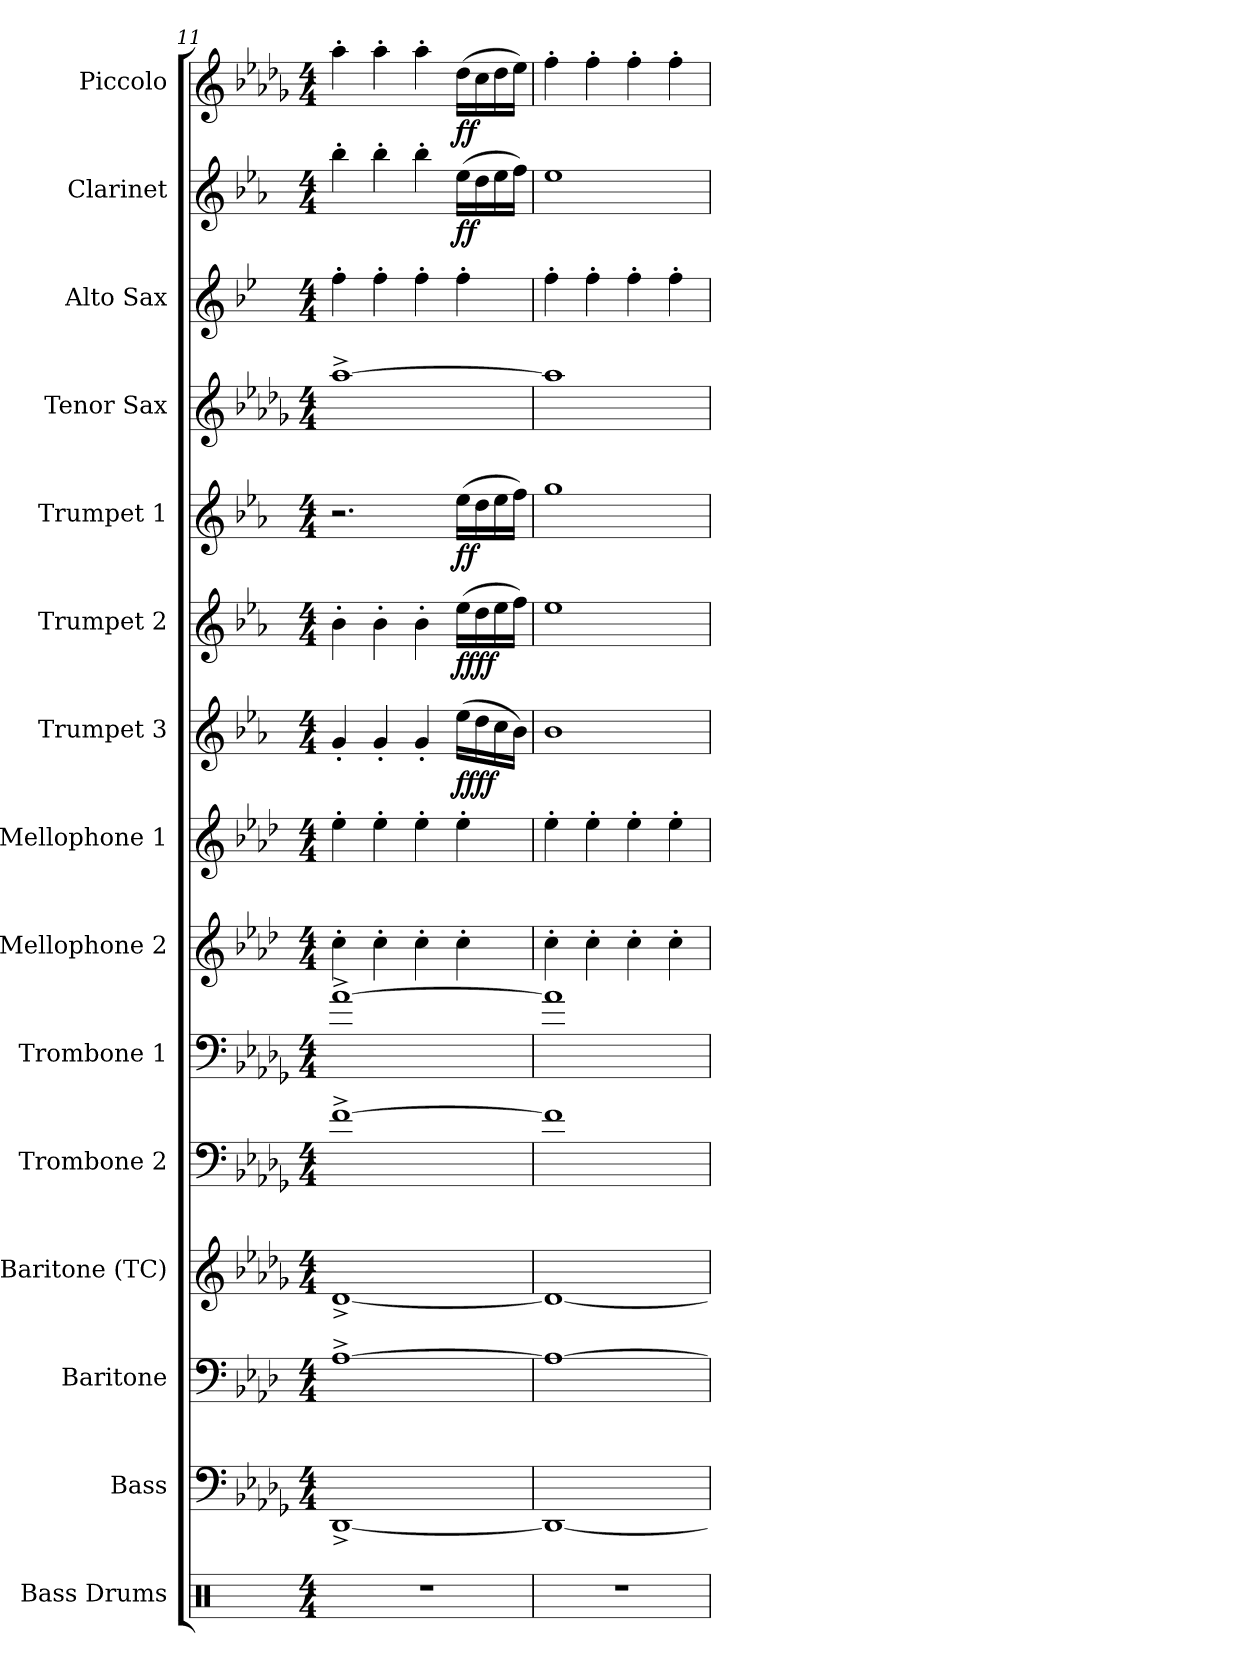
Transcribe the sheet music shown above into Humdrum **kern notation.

**kern	**kern	**kern	**kern	**kern	**kern	**kern	**kern	**kern	**dynam	**kern	**dynam	**kern	**dynam	**kern	**kern	**kern	**dynam	**kern	**dynam
*part15	*part14	*part13	*part12	*part11	*part10	*part9	*part8	*part7	*part7	*part6	*part6	*part5	*part5	*part4	*part3	*part2	*part2	*part1	*part1
*staff15	*staff14	*staff13	*staff12	*staff11	*staff10	*staff9	*staff8	*staff7	*staff7	*staff6	*staff6	*staff5	*staff5	*staff4	*staff3	*staff2	*staff2	*staff1	*staff1
*I"Bass Drums	*I"Bass	*I"Baritone	*I"Baritone (TC)	*I"Trombone 2	*I"Trombone 1	*I"Mellophone 2	*I"Mellophone 1	*I"Trumpet 3	*	*I"Trumpet 2	*	*I"Trumpet 1	*	*I"Tenor Sax	*I"Alto Sax	*I"Clarinet	*	*I"Piccolo	*
*I'B.D.	*I'Bass	*I'Btn.	*I'Bar.	*I'Tbn. 2	*I'Tbn. 1	*I'Mello. 2	*I'Mph. 1	*I'Tpt. 3	*	*I'Tpt. 2	*	*I'Tpt. 1	*	*I'T. Sax.	*I'A. Sax.	*I'Cl.	*	*I'Picc.	*
*clefX	*clefF4	*clefF4	*clefG2	*clefF4	*clefF4	*clefG2	*clefG2	*clefG2	*	*clefG2	*	*clefG2	*	*clefG2	*clefG2	*clefG2	*	*clefG2	*
*	*	*ITrd4c7	*ITrd8c14	*	*	*ITrd4c7	*ITrd4c7	*ITrd1c2	*	*ITrd1c2	*	*ITrd1c2	*	*ITrd8c14	*ITrd5c9	*ITrd1c2	*	*ITrd-7c-12	*
*k[]	*k[b-e-a-d-g-]	*k[b-e-a-d-g-]	*k[b-e-a-d-g-]	*k[b-e-a-d-g-]	*k[b-e-a-d-g-]	*k[b-e-a-d-g-]	*k[b-e-a-d-g-]	*k[b-e-a-d-g-]	*	*k[b-e-a-d-g-]	*	*k[b-e-a-d-g-]	*	*k[b-e-a-d-g-]	*k[b-e-a-d-g-]	*k[b-e-a-d-g-]	*	*k[b-e-a-d-g-]	*
*M4/4	*M4/4	*M4/4	*M4/4	*M4/4	*M4/4	*M4/4	*M4/4	*M4/4	*	*M4/4	*	*M4/4	*	*M4/4	*M4/4	*M4/4	*	*M4/4	*
=11	=11	=11	=11	=11	=11	=11	=11	=11	=11	=11	=11	=11	=11	=11	=11	=11	=11	=11	=11
1r	[1DD-^	[1D-^	[1D-^	[1f^	[1a-^	4f'\	4a-'\	4f'/	.	4a-'\	.	2.r	.	[1a-^	4a-'\	4aa-'\	.	4aaa-'\	.
.	.	.	.	.	.	4f'\	4a-'\	4f'/	.	4a-'\	.	.	.	.	4a-'\	4aa-'\	.	4aaa-'\	.
.	.	.	.	.	.	4f'\	4a-'\	4f'/	.	4a-'\	.	.	.	.	4a-'\	4aa-'\	.	4aaa-'\	.
!	!	!	!	!	!	!	!	!	!LO:DY:b	!	!	!	!	!	!	!	!	!	!
!	!	!	!	!	!	!	!	!	!LO:DY:n=1:b	!	!LO:DY:b	!	!	!	!	!	!	!	!
!	!	!	!	!	!	!	!	!	!	!	!LO:DY:n=1:b	!	!LO:DY:b	!	!	!	!LO:DY:b	!	!LO:DY:b
.	.	.	.	.	.	4f'\	4a-'\	(>16dd-\LL	ff ff	(>16dd-\LL	ff ff	(>16dd-\LL	ff	.	4a-'\	(>16dd-\LL	ff	(>16ddd-\LL	ff
.	.	.	.	.	.	.	.	16cc\	.	16cc\	.	16cc\	.	.	.	16cc\	.	16ccc\	.
.	.	.	.	.	.	.	.	16b-\	.	16dd-\	.	16dd-\	.	.	.	16dd-\	.	16ddd-\	.
.	.	.	.	.	.	.	.	16a-\JJ)	.	16ee-\JJ)	.	16ee-\JJ)	.	.	.	16ee-\JJ)	.	16eee-\JJ)	.
=12	=12	=12	=12	=12	=12	=12	=12	=12	=12	=12	=12	=12	=12	=12	=12	=12	=12	=12	=12
1r	1DD-_	1D-_	1D-_	1f]	1a-]	4f'\	4a-'\	1a-	.	1dd-	.	1ff	.	1a-]	4a-'\	1dd-	.	4fff'\	.
.	.	.	.	.	.	4f'\	4a-'\	.	.	.	.	.	.	.	4a-'\	.	.	4fff'\	.
.	.	.	.	.	.	4f'\	4a-'\	.	.	.	.	.	.	.	4a-'\	.	.	4fff'\	.
.	.	.	.	.	.	4f'\	4a-'\	.	.	.	.	.	.	.	4a-'\	.	.	4fff'\	.
=	=	=	=	=	=	=	=	=	=	=	=	=	=	=	=	=	=	=	=
*-	*-	*-	*-	*-	*-	*-	*-	*-	*-	*-	*-	*-	*-	*-	*-	*-	*-	*-	*-
